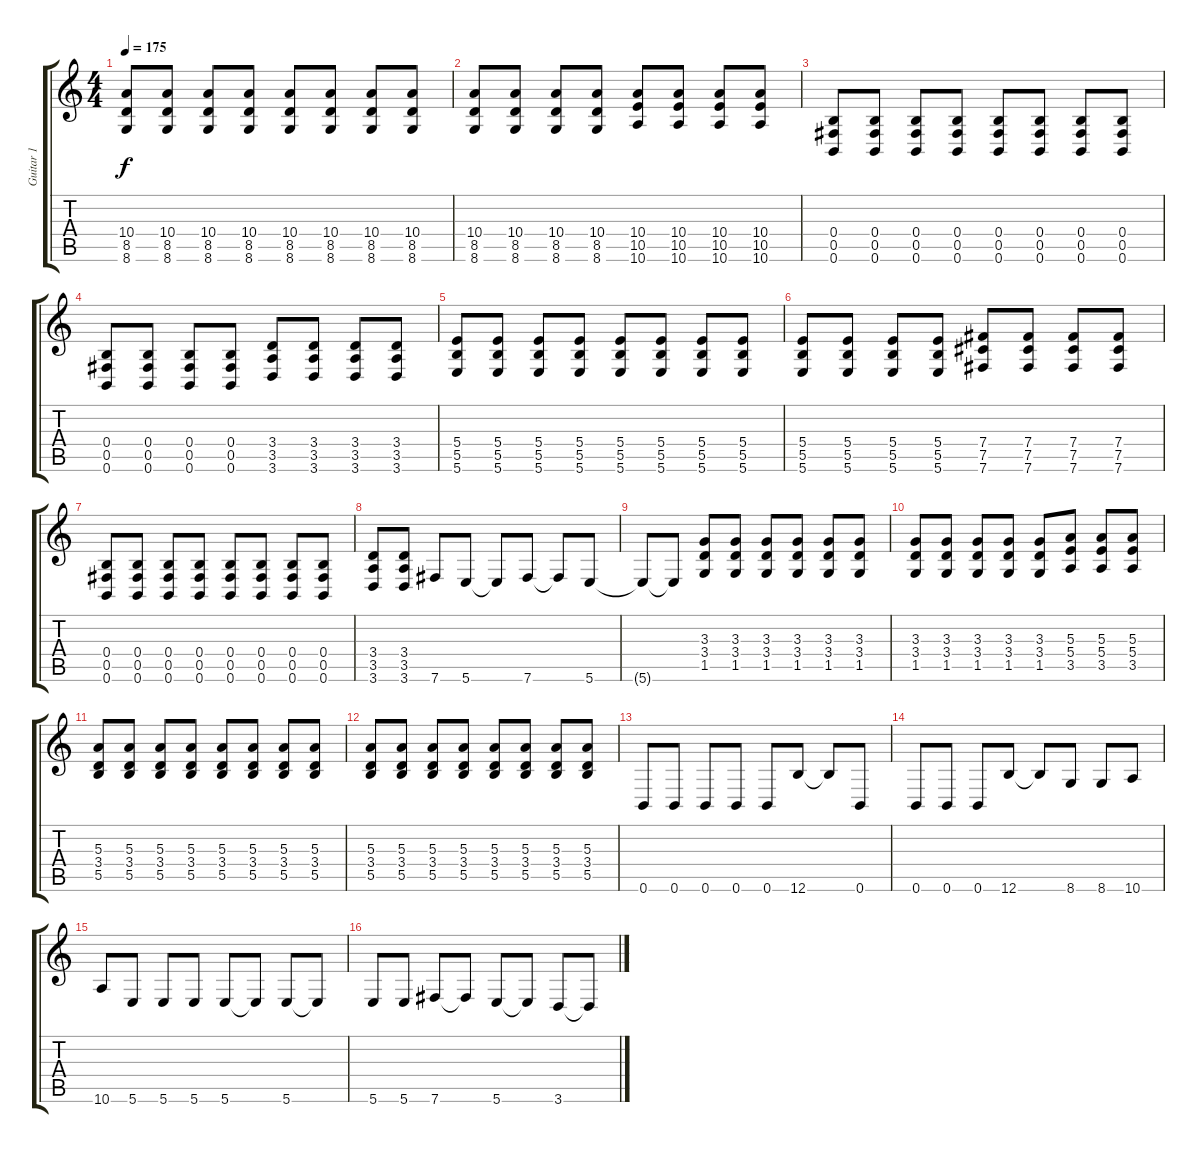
\track ("Guitar 1" "Guitar 1") {instrument distortionguitar}
\staff {score tabs}
\tuning (Db4 Ab3 E3 B2 Gb2 B1) {hide}
\ts (4 4)
\tempo 175
\clef g2
\ks c
(10.4 8.5 8.6).8{dy f} (10.4 8.5 8.6).8 (10.4 8.5 8.6).8 (10.4 8.5 8.6).8 (10.4 8.5 8.6).8 (10.4 8.5 8.6).8 (10.4 8.5 8.6).8 (10.4 8.5 8.6).8 |
(10.4 8.5 8.6).8 (10.4 8.5 8.6).8 (10.4 8.5 8.6).8 (10.4 8.5 8.6).8 (10.4 10.5 10.6).8 (10.4 10.5 10.6).8 (10.4 10.5 10.6).8 (10.4 10.5 10.6).8 |
(0.4 0.5 0.6).8 (0.4 0.5 0.6).8 (0.4 0.5 0.6).8 (0.4 0.5 0.6).8 (0.4 0.5 0.6).8 (0.4 0.5 0.6).8 (0.4 0.5 0.6).8 (0.4 0.5 0.6).8 |
(0.4 0.5 0.6).8 (0.4 0.5 0.6).8 (0.4 0.5 0.6).8 (0.4 0.5 0.6).8 (3.4 3.5 3.6).8 (3.4 3.5 3.6).8 (3.4 3.5 3.6).8 (3.4 3.5 3.6).8 |
(5.4 5.5 5.6).8 (5.4 5.5 5.6).8 (5.4 5.5 5.6).8 (5.4 5.5 5.6).8 (5.4 5.5 5.6).8 (5.4 5.5 5.6).8 (5.4 5.5 5.6).8 (5.4 5.5 5.6).8 |
(5.4 5.5 5.6).8 (5.4 5.5 5.6).8 (5.4 5.5 5.6).8 (5.4 5.5 5.6).8 (7.4 7.5 7.6).8 (7.4 7.5 7.6).8 (7.4 7.5 7.6).8 (7.4 7.5 7.6).8 |
(0.4 0.5 0.6).8 (0.4 0.5 0.6).8 (0.4 0.5 0.6).8 (0.4 0.5 0.6).8 (0.4 0.5 0.6).8 (0.4 0.5 0.6).8 (0.4 0.5 0.6).8 (0.4 0.5 0.6).8 |
(3.4 3.5 3.6).8 (3.4 3.5 3.6).8 7.6.8 5.6.8 5.6{t}.8 7.6.8 7.6{t}.8 5.6.8 |
5.6{t}.8 5.6{t}.8 (3.3 3.4 1.5).8 (3.3 3.4 1.5).8 (3.3 3.4 1.5).8 (3.3 3.4 1.5).8 (3.3 3.4 1.5).8 (3.3 3.4 1.5).8 |
(3.3 3.4 1.5).8 (3.3 3.4 1.5).8 (3.3 3.4 1.5).8 (3.3 3.4 1.5).8 (3.3 3.4 1.5).8 (5.3 5.4 3.5).8 (5.3 5.4 3.5).8 (5.3 5.4 3.5).8 |
(5.3 3.4 5.5).8 (5.3 3.4 5.5).8 (5.3 3.4 5.5).8 (5.3 3.4 5.5).8 (5.3 3.4 5.5).8 (5.3 3.4 5.5).8 (5.3 3.4 5.5).8 (5.3 3.4 5.5).8 |
(5.3 3.4 5.5).8 (5.3 3.4 5.5).8 (5.3 3.4 5.5).8 (5.3 3.4 5.5).8 (5.3 3.4 5.5).8 (5.3 3.4 5.5).8 (5.3 3.4 5.5).8 (5.3 3.4 5.5).8 |
0.6.8 0.6.8 0.6.8 0.6.8 0.6.8 12.6.8 12.6{t}.8 0.6.8 |
0.6.8 0.6.8 0.6.8 12.6.8 12.6{t}.8 8.6.8 8.6.8 10.6.8 |
10.6.8 5.6.8 5.6.8 5.6.8 5.6.8 5.6{t}.8 5.6.8 5.6{t}.8 |
5.6.8 5.6.8 7.6.8 7.6{t}.8 5.6.8 5.6{t}.8 3.6.8 3.6{t}.8
